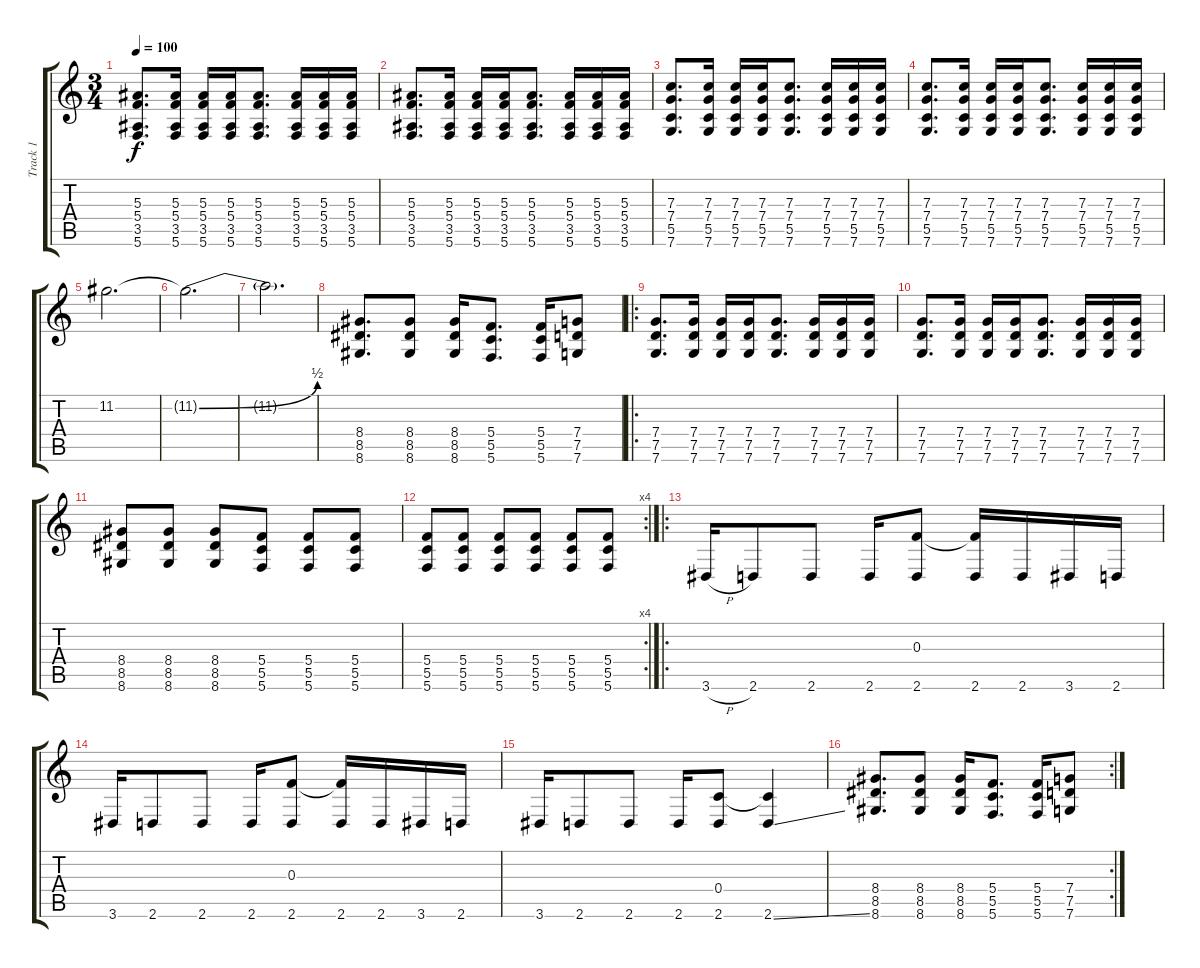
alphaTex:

\track ("Track 1" "Track 1") {instrument distortionguitar}
\staff {score tabs}
\tuning (D4 A3 F3 C3 G2 C2) {hide}
\ts (3 4)
\tempo 100
\clef g2
\ks c
(5.3 5.4 3.5 5.6).8{d dy f} (5.3 5.4 3.5 5.6).16 (5.3 5.4 3.5 5.6).16 (5.3 5.4 3.5 5.6).16 (5.3 5.4 3.5 5.6).8{d} (5.3 5.4 3.5 5.6).16 (5.3 5.4 3.5 5.6).16 (5.3 5.4 3.5 5.6).16 |
(5.3 5.4 3.5 5.6).8{d} (5.3 5.4 3.5 5.6).16 (5.3 5.4 3.5 5.6).16 (5.3 5.4 3.5 5.6).16 (5.3 5.4 3.5 5.6).8{d} (5.3 5.4 3.5 5.6).16 (5.3 5.4 3.5 5.6).16 (5.3 5.4 3.5 5.6).16 |
(7.3 7.4 5.5 7.6).8{d} (7.3 7.4 5.5 7.6).16 (7.3 7.4 5.5 7.6).16 (7.3 7.4 5.5 7.6).16 (7.3 7.4 5.5 7.6).8{d} (7.3 7.4 5.5 7.6).16 (7.3 7.4 5.5 7.6).16 (7.3 7.4 5.5 7.6).16 |
(7.3 7.4 5.5 7.6).8{d} (7.3 7.4 5.5 7.6).16 (7.3 7.4 5.5 7.6).16 (7.3 7.4 5.5 7.6).16 (7.3 7.4 5.5 7.6).8{d} (7.3 7.4 5.5 7.6).16 (7.3 7.4 5.5 7.6).16 (7.3 7.4 5.5 7.6).16 |
11.2.2{d} |
11.2{be (bend 0 0 60 2) t}.2{d} |
11.2{t}.2{d} |
(8.4 8.5 8.6).8{d} (8.4 8.5 8.6).8 (8.4 8.5 8.6).16 (5.4 5.5 5.6).8{d} (5.4 5.5 5.6).16 (7.4 7.5 7.6).8 |
\ro
(7.4 7.5 7.6).8{d} (7.4 7.5 7.6).16 (7.4 7.5 7.6).16 (7.4 7.5 7.6).16 (7.4 7.5 7.6).8{d} (7.4 7.5 7.6).16 (7.4 7.5 7.6).16 (7.4 7.5 7.6).16 |
(7.4 7.5 7.6).8{d} (7.4 7.5 7.6).16 (7.4 7.5 7.6).16 (7.4 7.5 7.6).16 (7.4 7.5 7.6).8{d} (7.4 7.5 7.6).16 (7.4 7.5 7.6).16 (7.4 7.5 7.6).16 |
(8.4 8.5 8.6).8 (8.4 8.5 8.6).8 (8.4 8.5 8.6).8 (5.4 5.5 5.6).8 (5.4 5.5 5.6).8 (5.4 5.5 5.6).8 |
\rc 4
(5.4 5.5 5.6).8 (5.4 5.5 5.6).8 (5.4 5.5 5.6).8 (5.4 5.5 5.6).8 (5.4 5.5 5.6).8 (5.4 5.5 5.6).8 |
\ro
3.6{h}.16 2.6.8 2.6.8 2.6.16 (0.3 2.6).8 (0.3{t} 2.6).16 2.6.16 3.6.16 2.6.16 |
3.6.16 2.6.8 2.6.8 2.6.16 (0.3 2.6).8 (0.3{t} 2.6).16 2.6.16 3.6.16 2.6.16 |
3.6.16 2.6.8 2.6.8 2.6.16 (0.4 2.6).8 (0.4{t} 2.6{ss}).4 |
\rc 2
(8.4 8.5 8.6).8{d} (8.4 8.5 8.6).8 (8.4 8.5 8.6).16 (5.4 5.5 5.6).8{d} (5.4 5.5 5.6).16 (7.4 7.5 7.6).8
